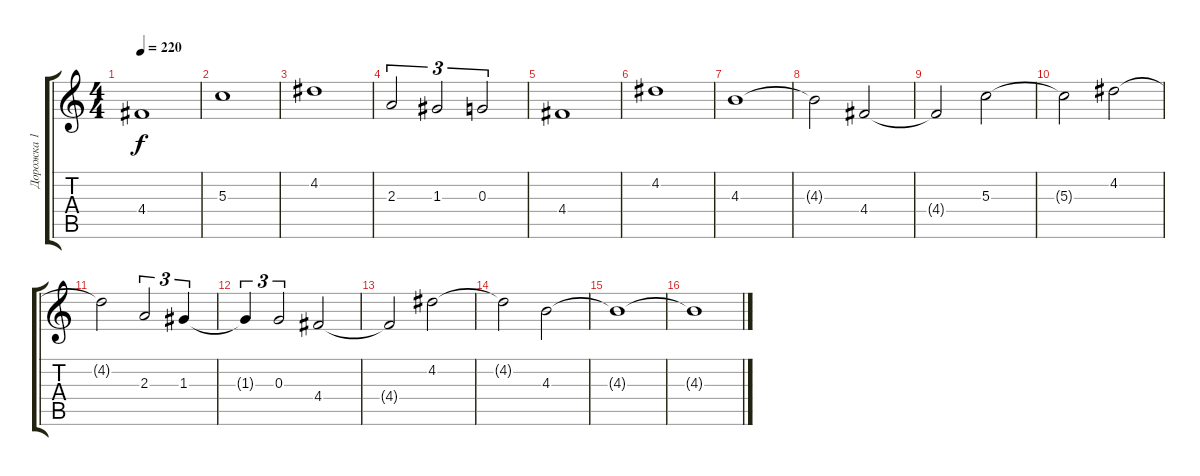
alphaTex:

\track ("Дорожка 1" "Дорожка 1") {instrument distortionguitar}
\staff {score tabs}
\tuning (E4 B3 G3 D3 A2 E2) {hide}
\ts (4 4)
\tempo 220
\clef g2
\ks c
4.4.1{dy f} |
5.3.1 |
4.2.1 |
2.3.2{tu (3 2)} 1.3.2{tu (3 2)} 0.3.2{tu (3 2)} |
4.4.1 |
4.2.1 |
4.3.1 |
4.3{t}.2 4.4.2 |
4.4{t}.2 5.3.2 |
5.3{t}.2 4.2.2 |
4.2{t}.2 2.3.2{tu (3 2)} 1.3.4{tu (3 2)} |
1.3{t}.4{tu (3 2)} 0.3.2{tu (3 2)} 4.4.2 |
4.4{t}.2 4.2.2 |
4.2{t}.2 4.3.2 |
4.3{t}.1 |
4.3{t}.1
